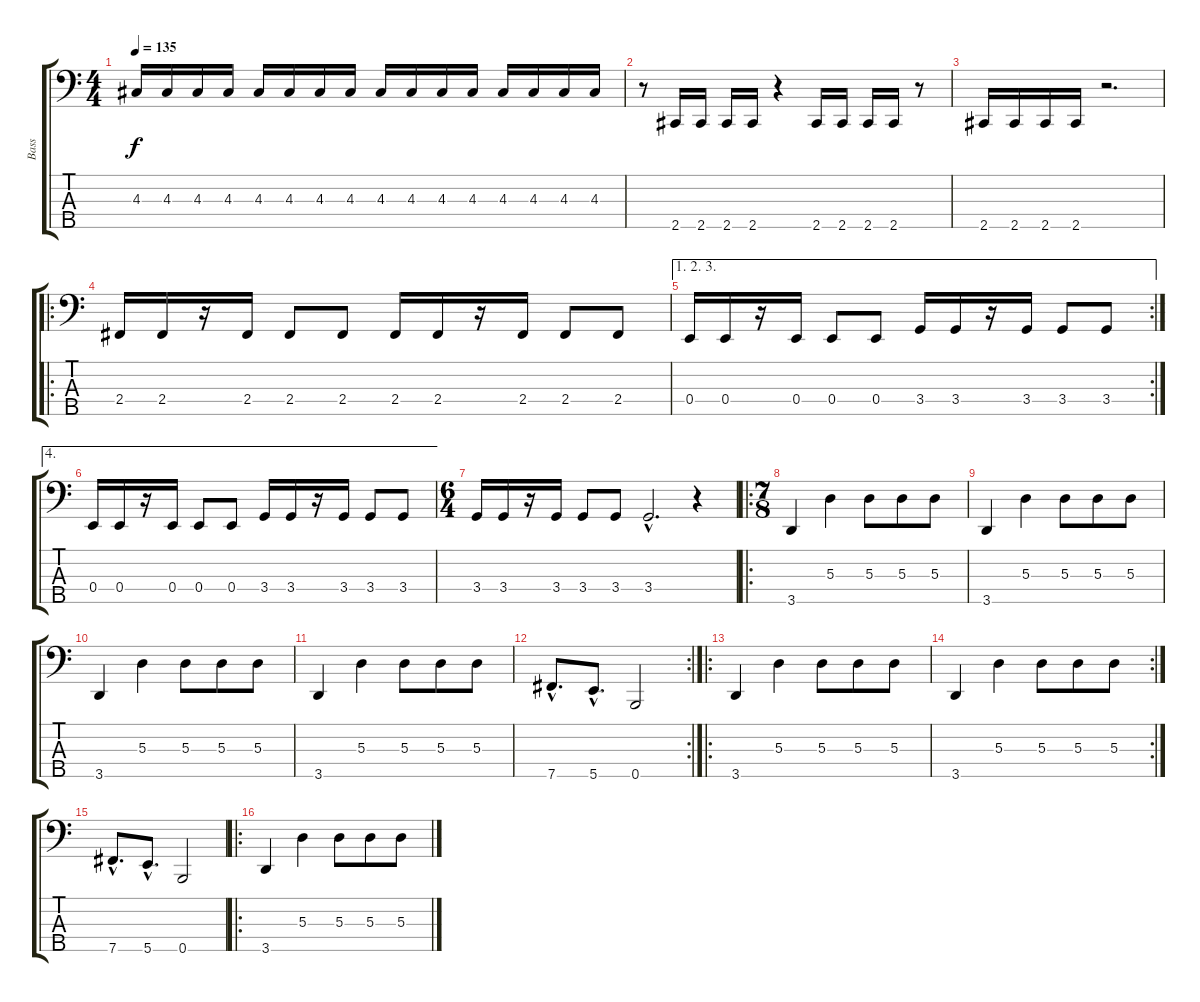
\track ("Bass" "Bass") {instrument electricbassfinger}
\staff {score tabs}
\tuning (G2 D2 A1 E1 B0) {hide}
\ts (4 4)
\tempo 135
\clef f4
\ks c
4.3.16{dy f} 4.3.16 4.3.16 4.3.16 4.3.16 4.3.16 4.3.16 4.3.16 4.3.16 4.3.16 4.3.16 4.3.16 4.3.16 4.3.16 4.3.16 4.3.16 |
r.8 2.5.16 2.5.16 2.5.16 2.5.16 r.4 2.5.16 2.5.16 2.5.16 2.5.16 r.8 |
2.5.16 2.5.16 2.5.16 2.5.16 r.2{d} |
\ro
2.4.16 2.4.16 r.16 2.4.16 2.4.8 2.4.8 2.4.16 2.4.16 r.16 2.4.16 2.4.8 2.4.8 |
\ae (1 2 3)
\rc 2
0.4.16 0.4.16 r.16 0.4.16 0.4.8 0.4.8 3.4.16 3.4.16 r.16 3.4.16 3.4.8 3.4.8 |
\ae 4
0.4.16 0.4.16 r.16 0.4.16 0.4.8 0.4.8 3.4.16 3.4.16 r.16 3.4.16 3.4.8 3.4.8 |
\ts (6 4)
3.4.16 3.4.16 r.16 3.4.16 3.4.8 3.4.8 3.4{hac}.2{d} r.4 |
\ro
\ts (7 8)
3.5.4 5.3.4 5.3.8 5.3.8 5.3.8 |
3.5.4 5.3.4 5.3.8 5.3.8 5.3.8 |
3.5.4 5.3.4 5.3.8 5.3.8 5.3.8 |
3.5.4 5.3.4 5.3.8 5.3.8 5.3.8 |
\rc 2
7.5{hac}.8{d} 5.5{hac}.8{d} 0.5.2 |
\ro
3.5.4 5.3.4 5.3.8 5.3.8 5.3.8 |
\rc 2
3.5.4 5.3.4 5.3.8 5.3.8 5.3.8 |
7.5{hac}.8{d} 5.5{hac}.8{d} 0.5.2 |
\ro
3.5.4 5.3.4 5.3.8 5.3.8 5.3.8
